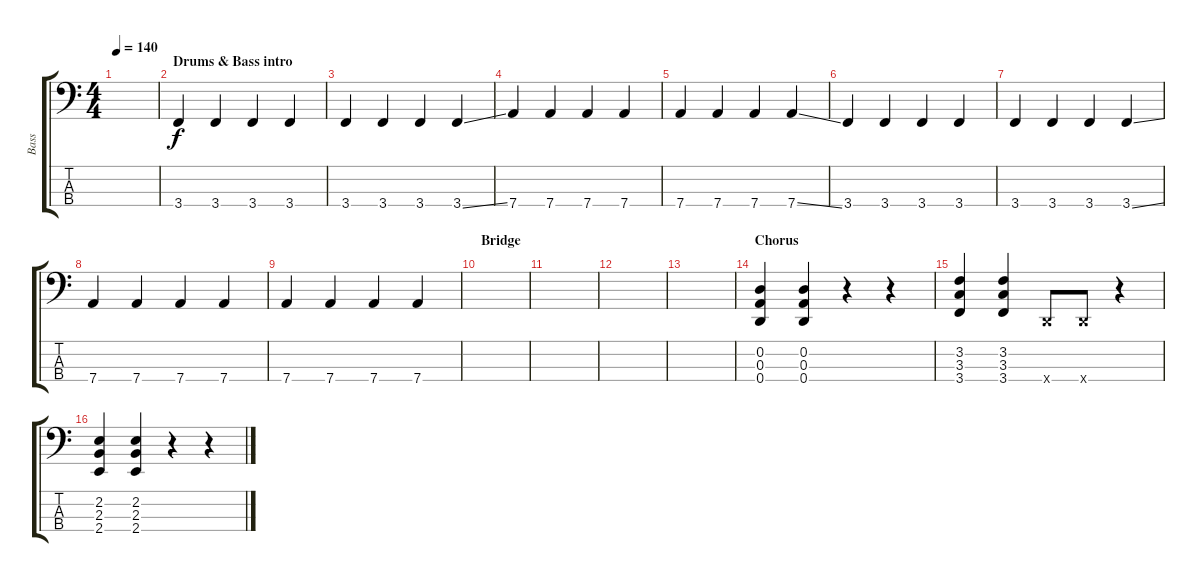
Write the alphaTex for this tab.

\track ("Bass" "Bass") {instrument electricbassfinger}
\staff {score tabs}
\tuning (G2 D2 A1 D1) {hide}
\ts (4 4)
\tempo 140
\clef f4
\ks c
|
\section ("" "Drums & Bass intro")
3.4.4 3.4.4 3.4.4 3.4.4 |
3.4.4 3.4.4 3.4.4 3.4{ss}.4 |
7.4.4 7.4.4 7.4.4 7.4.4 |
7.4.4 7.4.4 7.4.4 7.4{ss}.4 |
3.4.4 3.4.4 3.4.4 3.4.4 |
3.4.4 3.4.4 3.4.4 3.4{ss}.4 |
7.4.4 7.4.4 7.4.4 7.4.4 |
7.4.4 7.4.4 7.4.4 7.4.4 |
\section ("" "Bridge")
|
|
|
|
\section ("" "Chorus")
(0.2 0.3 0.4).4 (0.2 0.3 0.4).4 r.4 r.4 |
(3.2 3.3 3.4).4 (3.2 3.3 3.4).4 0.4{x}.8 0.4{x}.8 r.4 |
(2.2 2.3 2.4).4 (2.2 2.3 2.4).4 r.4 r.4
